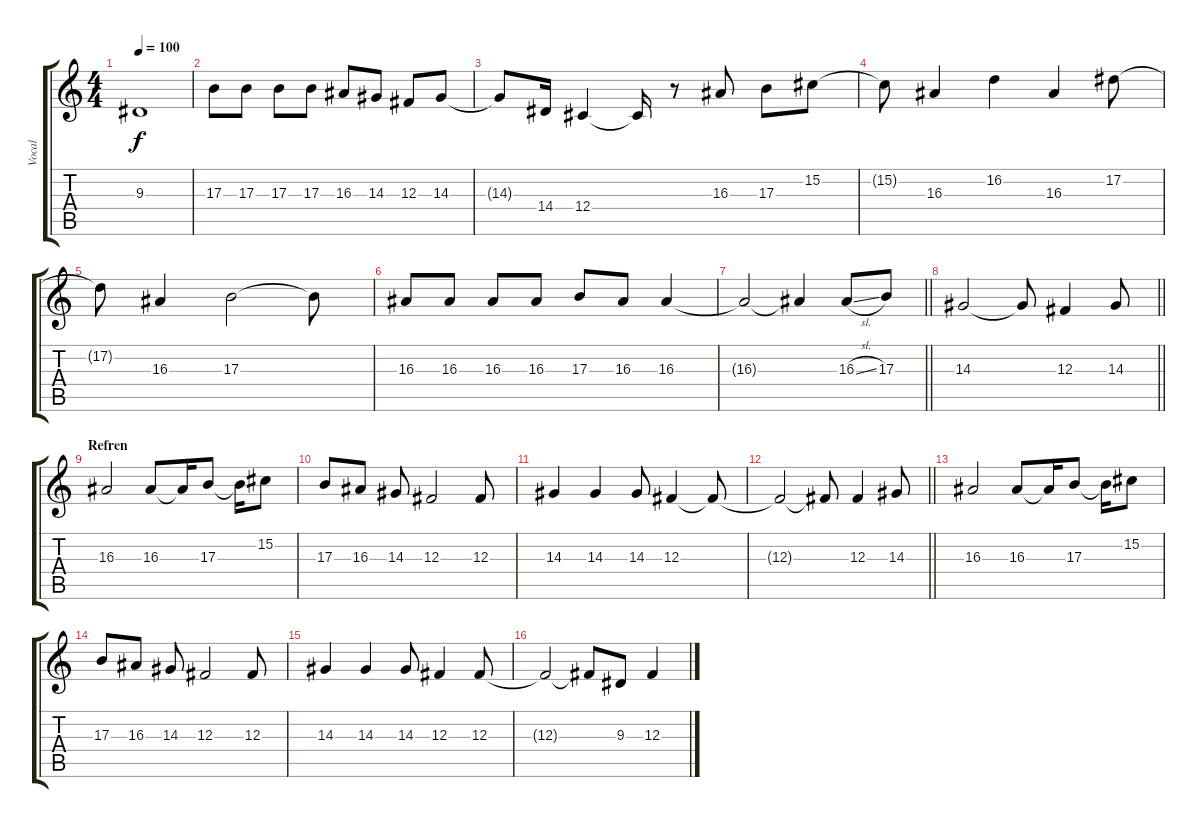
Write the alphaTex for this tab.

\track ("Vocal" "Vocal") {instrument altosax}
\staff {score tabs}
\tuning (Eb4 Bb3 Gb3 Db3 Ab2 Eb2) {hide}
\ts (4 4)
\tempo 100
\clef g2
\ks c
9.3.1{dy f} |
17.3.8 17.3.8 17.3.8 17.3.8 16.3.8 14.3.8 12.3.8 14.3.8 |
14.3{t}.8 14.4.16 12.4.4 12.4{t}.16 r.8 16.3.8 17.3.8 15.2.8 |
15.2{t}.8 16.3.4 16.2.4 16.3.4 17.2.8 |
17.2{t}.8 16.3.4 17.3.2 17.3{t}.8 |
16.3.8 16.3.8 16.3.8 16.3.8 17.3.8 16.3.8 16.3.4 |
\barLineRight lightlight
16.3{t}.2 16.3{t}.4 16.3{sl}.8 17.3.8 |
\barLineRight lightlight
14.3.2 14.3{t}.8 12.3.4 14.3.8 |
\section ("" "Refren")
16.3.2 16.3.8 16.3{t}.16 17.3.8 17.3{t}.16 15.2.8 |
17.3.8 16.3.8 14.3.8 12.3.2 12.3.8 |
14.3.4 14.3.4 14.3.8 12.3.4 12.3{t}.8 |
\barLineRight lightlight
12.3{t}.2 12.3{t}.8 12.3.4 14.3.8 |
16.3.2 16.3.8 16.3{t}.16 17.3.8 17.3{t}.16 15.2.8 |
17.3.8 16.3.8 14.3.8 12.3.2 12.3.8 |
14.3.4 14.3.4 14.3.8 12.3.4 12.3.8 |
12.3{t}.2 12.3{t}.8 9.3.8 12.3.4
